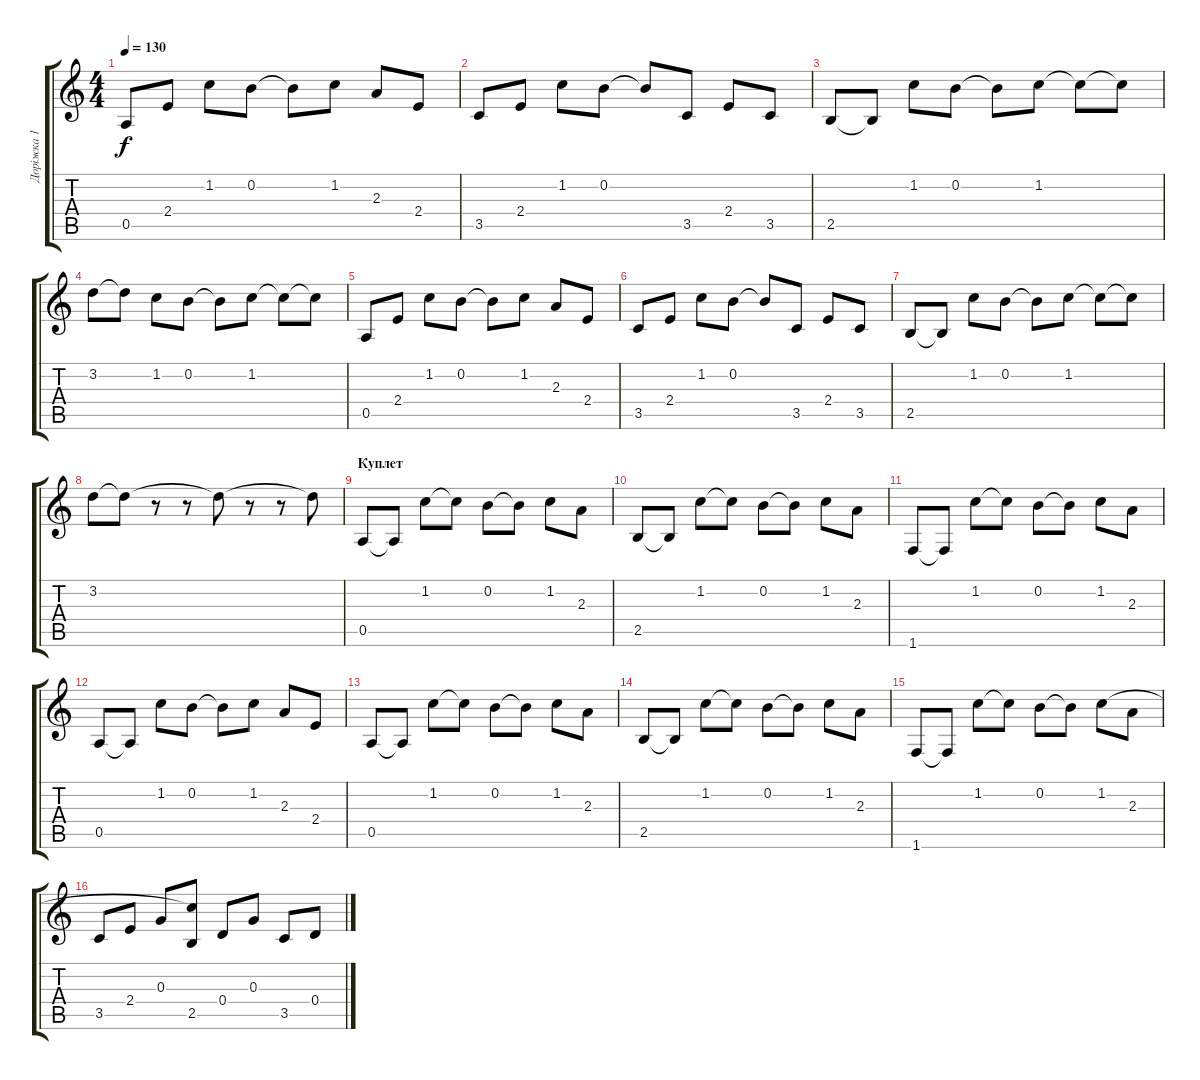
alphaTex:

\track ("Доріжка 1" "Доріжка 1") {instrument acousticguitarsteel}
\staff {score tabs}
\tuning (E4 B3 G3 D3 A2 E2) {hide}
\ts (4 4)
\tempo 130
\clef g2
\ks c
0.5.8{dy f instrument acousticguitarsteel} 2.4.8 1.2.8 0.2.8 0.2{t}.8 1.2.8 2.3.8 2.4.8 |
3.5.8 2.4.8 1.2.8 0.2.8 0.2{t}.8 3.5.8 2.4.8 3.5.8 |
2.5.8 2.5{t}.8 1.2.8 0.2.8 0.2{t}.8 1.2.8 1.2{t}.8 1.2{t}.8 |
3.2.8 3.2{t}.8 1.2.8 0.2.8 0.2{t}.8 1.2.8 1.2{t}.8 1.2{t}.8 |
0.5.8 2.4.8 1.2.8 0.2.8 0.2{t}.8 1.2.8 2.3.8 2.4.8 |
3.5.8 2.4.8 1.2.8 0.2.8 0.2{t}.8 3.5.8 2.4.8 3.5.8 |
2.5.8 2.5{t}.8 1.2.8 0.2.8 0.2{t}.8 1.2.8 1.2{t}.8 1.2{t}.8 |
3.2.8 3.2{t}.8 r.8 r.8 3.2{t}.8 r.8 r.8 3.2{t}.8 |
\section ("" "Куплет")
0.5.8 0.5{t}.8 1.2.8 1.2{t}.8 0.2.8 0.2{t}.8 1.2.8 2.3.8 |
2.5.8 2.5{t}.8 1.2.8 1.2{t}.8 0.2.8 0.2{t}.8 1.2.8 2.3.8 |
1.6.8 1.6{t}.8 1.2.8 1.2{t}.8 0.2.8 0.2{t}.8 1.2.8 2.3.8 |
0.5.8 0.5{t}.8 1.2.8 0.2.8 0.2{t}.8 1.2.8 2.3.8 2.4.8 |
0.5.8 0.5{t}.8 1.2.8 1.2{t}.8 0.2.8 0.2{t}.8 1.2.8 2.3.8 |
2.5.8 2.5{t}.8 1.2.8 1.2{t}.8 0.2.8 0.2{t}.8 1.2.8 2.3.8 |
1.6.8 1.6{t}.8 1.2.8 1.2{t}.8 0.2.8 0.2{t}.8 1.2.8 2.3.8 |
3.5.8 2.4.8 0.3.8 (1.2{t} 2.5).8 0.4.8 0.3.8 3.5.8 0.4.8
